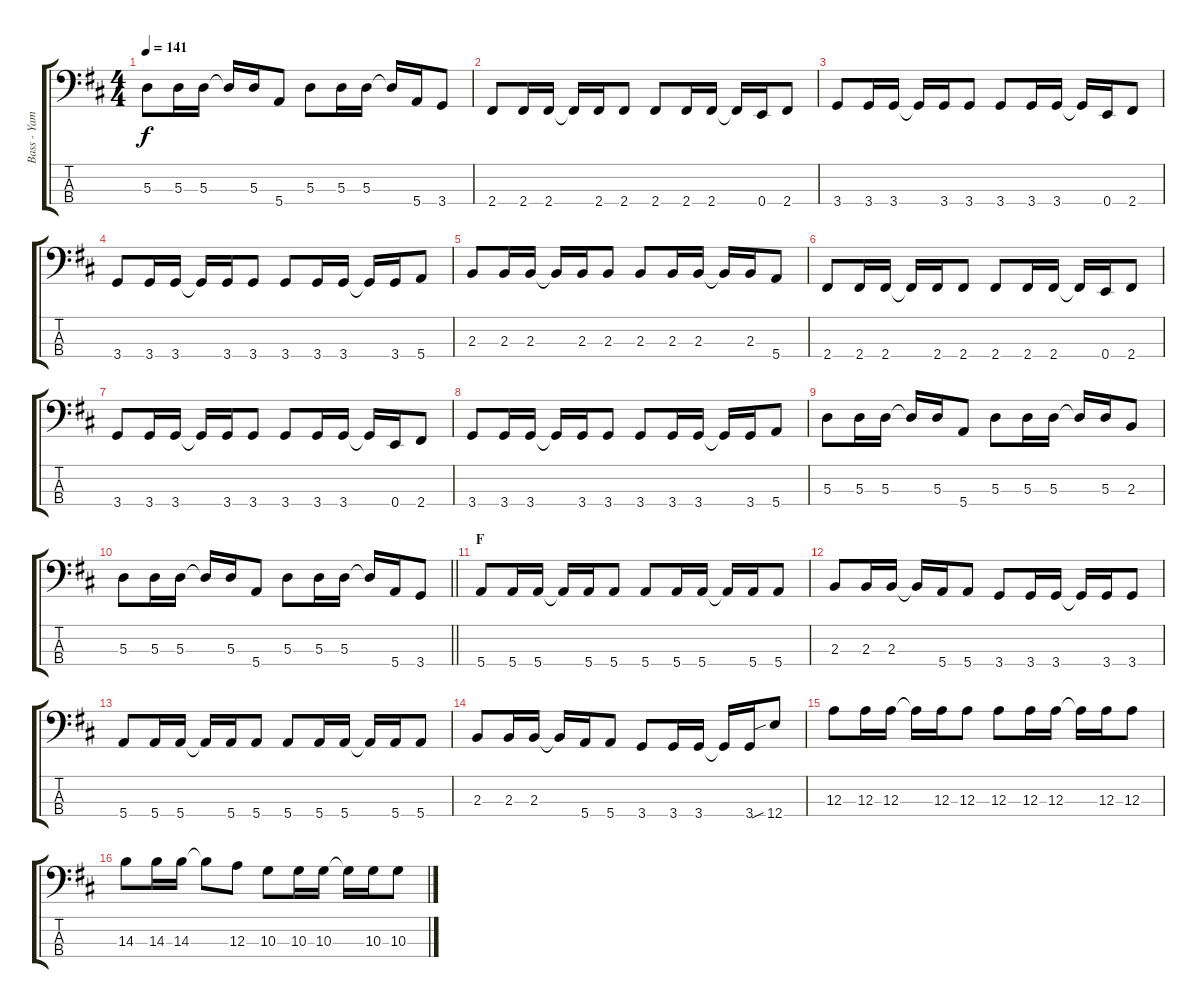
\track ("Bass - Yamada" "Bass - Yam") {instrument electricbasspick}
\staff {score tabs}
\tuning (G2 D2 A1 E1) {hide}
\ts (4 4)
\tempo 141
\clef f4
\ks d
5.3.8{dy f} 5.3.16 5.3.16 5.3{t}.16 5.3.16 5.4.8 5.3.8 5.3.16 5.3.16 5.3{t}.16 5.4.16 3.4.8 |
2.4.8 2.4.16 2.4.16 2.4{t}.16 2.4.16 2.4.8 2.4.8 2.4.16 2.4.16 2.4{t}.16 0.4.16 2.4.8 |
3.4.8 3.4.16 3.4.16 3.4{t}.16 3.4.16 3.4.8 3.4.8 3.4.16 3.4.16 3.4{t}.16 0.4.16 2.4.8 |
3.4.8 3.4.16 3.4.16 3.4{t}.16 3.4.16 3.4.8 3.4.8 3.4.16 3.4.16 3.4{t}.16 3.4.16 5.4.8 |
2.3.8 2.3.16 2.3.16 2.3{t}.16 2.3.16 2.3.8 2.3.8 2.3.16 2.3.16 2.3{t}.16 2.3.16 5.4.8 |
2.4.8 2.4.16 2.4.16 2.4{t}.16 2.4.16 2.4.8 2.4.8 2.4.16 2.4.16 2.4{t}.16 0.4.16 2.4.8 |
3.4.8 3.4.16 3.4.16 3.4{t}.16 3.4.16 3.4.8 3.4.8 3.4.16 3.4.16 3.4{t}.16 0.4.16 2.4.8 |
3.4.8 3.4.16 3.4.16 3.4{t}.16 3.4.16 3.4.8 3.4.8 3.4.16 3.4.16 3.4{t}.16 3.4.16 5.4.8 |
5.3.8 5.3.16 5.3.16 5.3{t}.16 5.3.16 5.4.8 5.3.8 5.3.16 5.3.16 5.3{t}.16 5.3.16 2.3.8 |
\barLineRight lightlight
5.3.8 5.3.16 5.3.16 5.3{t}.16 5.3.16 5.4.8 5.3.8 5.3.16 5.3.16 5.3{t}.16 5.4.16 3.4.8 |
\section ("" "F")
5.4.8 5.4.16 5.4.16 5.4{t}.16 5.4.16 5.4.8 5.4.8 5.4.16 5.4.16 5.4{t}.16 5.4.16 5.4.8 |
2.3.8 2.3.16 2.3.16 2.3{t}.16 5.4.16 5.4.8 3.4.8 3.4.16 3.4.16 3.4{t}.16 3.4.16 3.4.8 |
5.4.8 5.4.16 5.4.16 5.4{t}.16 5.4.16 5.4.8 5.4.8 5.4.16 5.4.16 5.4{t}.16 5.4.16 5.4.8 |
2.3.8 2.3.16 2.3.16 2.3{t}.16 5.4.16 5.4.8 3.4.8 3.4.16 3.4.16 3.4{t}.16 3.4.16 12.4{sib}.8 |
12.3.8 12.3.16 12.3.16 12.3{t}.16 12.3.16 12.3.8 12.3.8 12.3.16 12.3.16 12.3{t}.16 12.3.16 12.3.8 |
14.3.8 14.3.16 14.3.16 14.3{t}.8 12.3.8 10.3.8 10.3.16 10.3.16 10.3{t}.16 10.3.16 10.3.8
